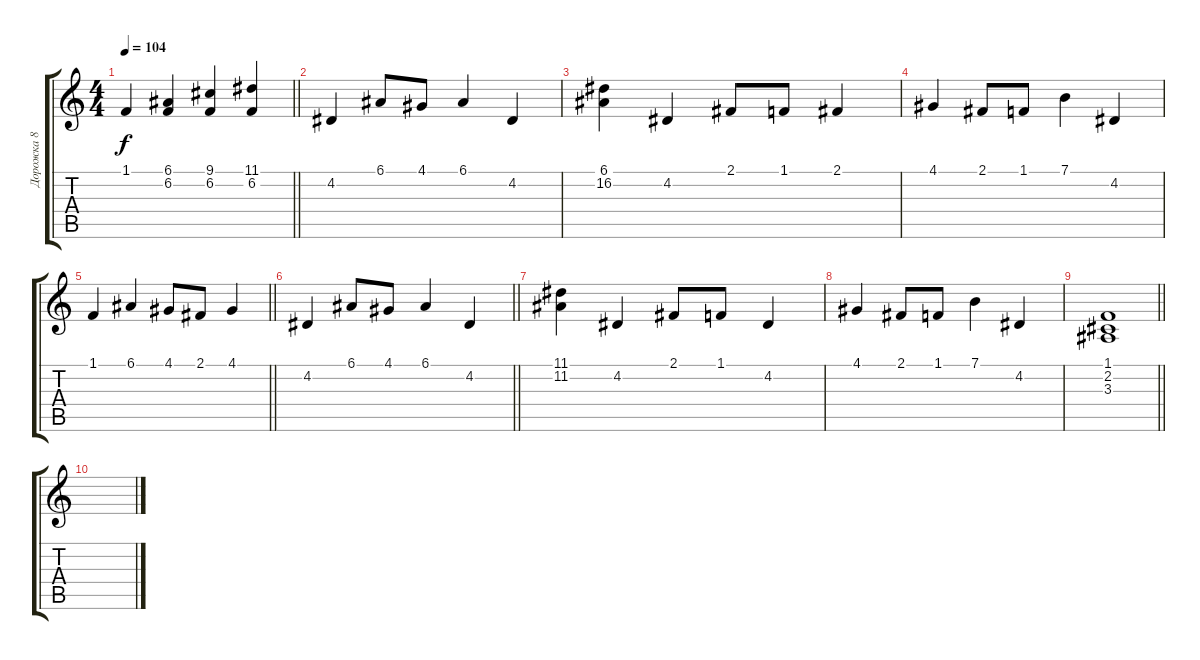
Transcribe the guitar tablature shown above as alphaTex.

\track ("Дорожка 8" "Дорожка 8") {instrument electricgrandpiano}
\staff {score tabs}
\tuning (E4 B3 G3 D3 A2 E2) {hide}
\ts (4 4)
\tempo 104
\clef g2
\barLineRight lightlight
\ks c
1.1.4{dy f} (6.1 6.2).4 (9.1 6.2).4 (11.1 6.2).4 |
\section ("" "")
4.2.4 6.1.8 4.1.8 6.1.4 4.2.4 |
(6.1 16.2).4 4.2.4 2.1.8 1.1.8 2.1.4 |
4.1.4 2.1.8 1.1.8 7.1.4 4.2.4 |
\barLineRight lightlight
1.1.4 6.1.4 4.1.8 2.1.8 4.1.4 |
\barLineRight lightlight
4.2.4 6.1.8 4.1.8 6.1.4 4.2.4 |
\section ("" "")
(11.1 11.2).4 4.2.4 2.1.8 1.1.8 4.2.4 |
4.1.4 2.1.8 1.1.8 7.1.4 4.2.4 |
\barLineRight lightlight
(1.1 2.2 3.3).1 |
\section ("" "")
